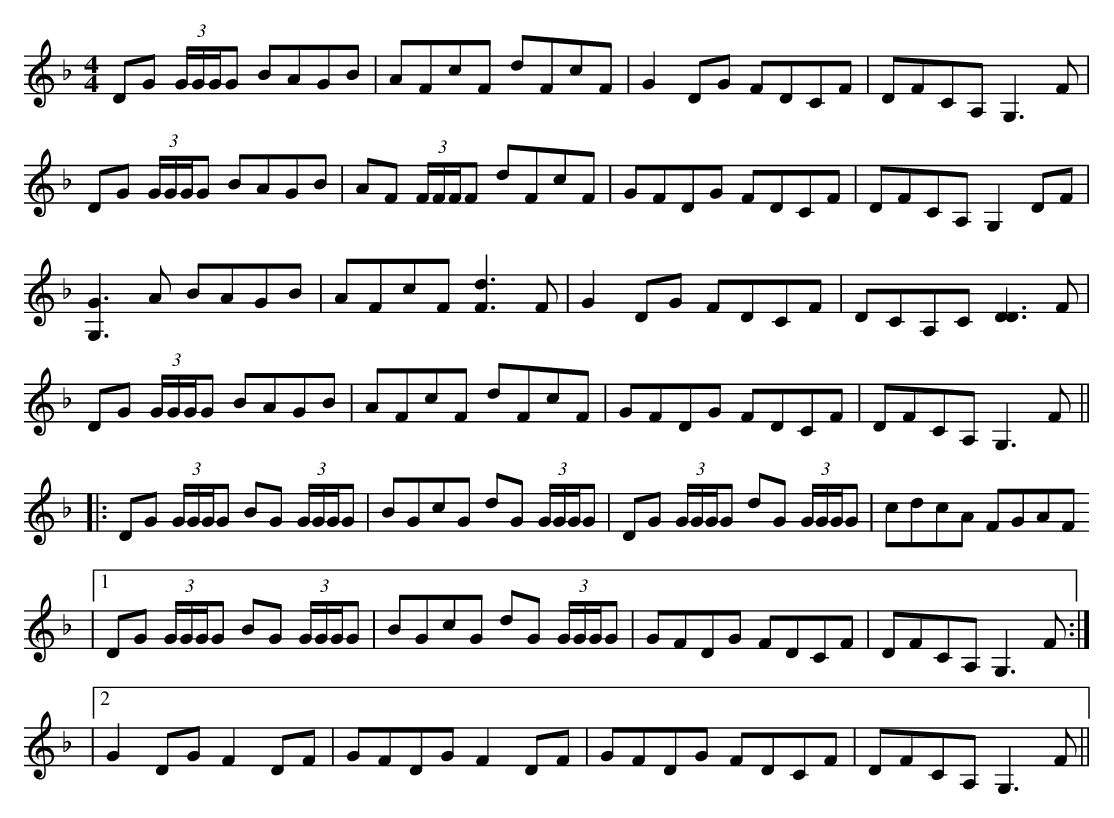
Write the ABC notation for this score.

X:1
M:4/4
K:Gdor
DG (3G/G/G/G BAGB|AFcF dFcF|G2 DG FDCF|DFCA, G,3 F|
DG (3G/G/G/G BAGB|AF (3F/F/F/F dFcF|GFDG FDCF|DFCA, G,2 DF|
[G,3G3] A BAGB|AFcF [F3d3] F|G2 DG FDCF|DCA,C [D3D3] F|
DG (3G/G/G/G BAGB|AFcF dFcF|GFDG FDCF|DFCA, G,3 F||
|:DG (3G/G/G/G BG (3G/G/G/G|BGcG dG (3G/G/G/G|DG (3G/G/G/G dG (3G/G/G/G|cdcA FGAF
|1 DG (3G/G/G/G BG (3G/G/G/G|BGcG dG (3G/G/G/G|GFDG FDCF|DFCA, G,3 F:|
|2G2 DG F2 DF|GFDG F2 DF|GFDG FDCF|DFCA, G,3 F||
